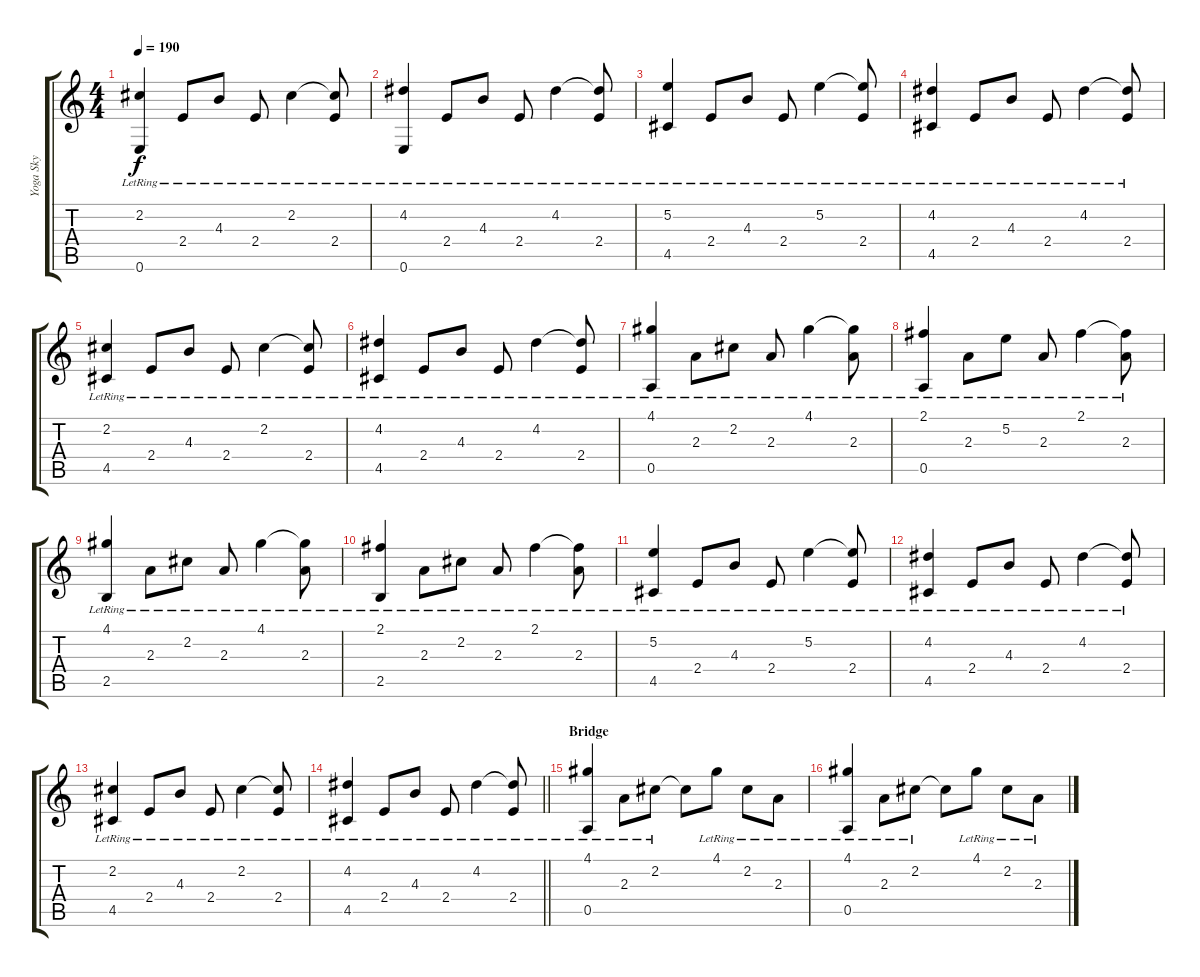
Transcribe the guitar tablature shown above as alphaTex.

\track ("Yoga Sky" "Yoga Sky") {instrument acousticguitarnylon}
\staff {score tabs}
\tuning (E4 B3 G3 D3 A2 E2) {hide}
\ts (4 4)
\tempo 190
\clef g2
\ks c
(2.2{lr} 0.6{lr}).4{dy f} 2.4{lr}.8 4.3{lr}.8 2.4{lr}.8 2.2{lr}.4 (2.2{t} 2.4{lr}).8 |
(4.2{lr} 0.6{lr}).4 2.4{lr}.8 4.3{lr}.8 2.4{lr}.8 4.2{lr}.4 (4.2{t} 2.4{lr}).8 |
(5.2{lr} 4.5{lr}).4 2.4{lr}.8 4.3{lr}.8 2.4{lr}.8 5.2{lr}.4 (5.2{t} 2.4{lr}).8 |
(4.2{lr} 4.5{lr}).4 2.4{lr}.8 4.3{lr}.8 2.4{lr}.8 4.2{lr}.4 (4.2{t} 2.4{lr}).8 |
(2.2{lr} 4.5{lr}).4 2.4{lr}.8 4.3{lr}.8 2.4{lr}.8 2.2{lr}.4 (2.2{t} 2.4{lr}).8 |
(4.2{lr} 4.5{lr}).4 2.4{lr}.8 4.3{lr}.8 2.4{lr}.8 4.2{lr}.4 (4.2{t} 2.4{lr}).8 |
(4.1{lr} 0.5{lr}).4 2.3{lr}.8 2.2{lr}.8 2.3{lr}.8 4.1{lr}.4 (4.1{t} 2.3{lr}).8 |
(2.1{lr} 0.5{lr}).4 2.3{lr}.8 5.2{lr}.8 2.3{lr}.8 2.1{lr}.4 (2.1{t} 2.3{lr}).8 |
(4.1{lr} 2.5{lr}).4 2.3{lr}.8 2.2{lr}.8 2.3{lr}.8 4.1{lr}.4 (4.1{t} 2.3{lr}).8 |
(2.1{lr} 2.5{lr}).4 2.3{lr}.8 2.2{lr}.8 2.3{lr}.8 2.1{lr}.4 (2.1{t} 2.3{lr}).8 |
(5.2{lr} 4.5{lr}).4 2.4{lr}.8 4.3{lr}.8 2.4{lr}.8 5.2{lr}.4 (5.2{t} 2.4{lr}).8 |
(4.2{lr} 4.5{lr}).4 2.4{lr}.8 4.3{lr}.8 2.4{lr}.8 4.2{lr}.4 (4.2{t} 2.4{lr}).8 |
(2.2{lr} 4.5{lr}).4 2.4{lr}.8 4.3{lr}.8 2.4{lr}.8 2.2{lr}.4 (2.2{t} 2.4{lr}).8 |
\barLineRight lightlight
(4.2{lr} 4.5{lr}).4 2.4{lr}.8 4.3{lr}.8 2.4{lr}.8 4.2{lr}.4 (4.2{t} 2.4{lr}).8 |
\section ("" "Bridge")
(4.1{lr} 0.5{lr}).4 2.3{lr}.8 2.2{lr}.8 2.2{t}.8 4.1{lr}.8 2.2{lr}.8 2.3{lr}.8 |
(4.1{lr} 0.5{lr}).4 2.3{lr}.8 2.2{lr}.8 2.2{t}.8 4.1{lr}.8 2.2{lr}.8 2.3{lr}.8
